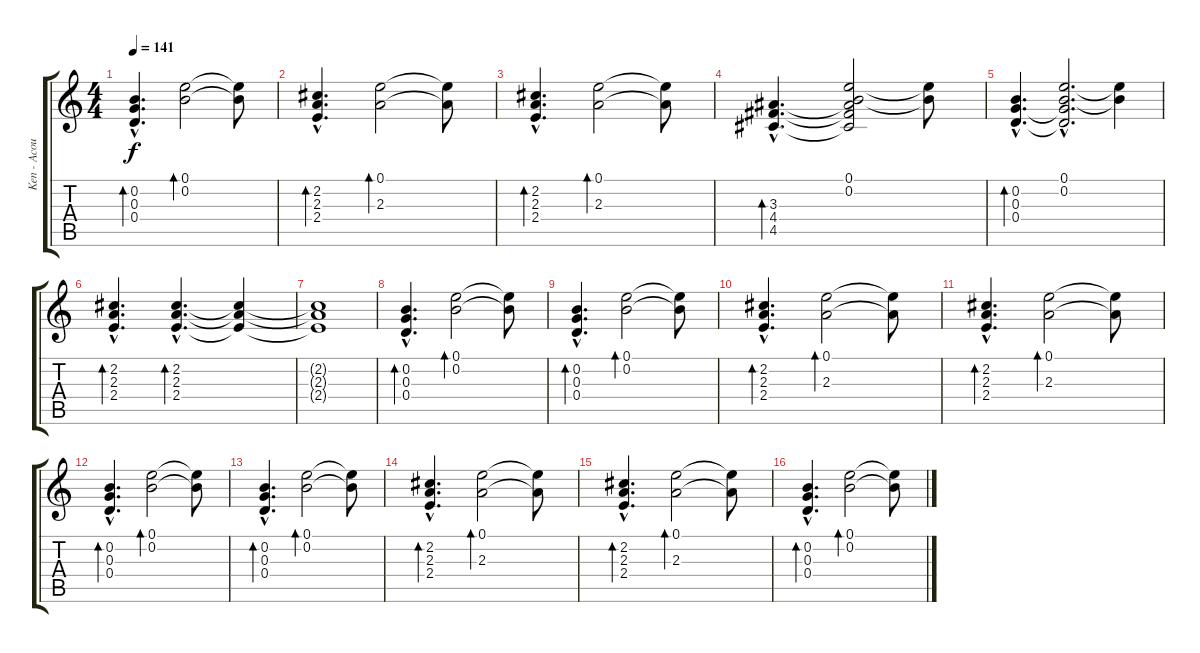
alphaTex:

\track ("Ken - Acoustic" "Ken - Acou") {instrument acousticguitarsteel}
\staff {score tabs}
\tuning (E4 B3 G3 D3 A2 E2) {hide}
\ts (4 4)
\tempo 141
\clef g2
\ks c
(0.2{hac} 0.3{hac} 0.4{hac}).4{d bd 240 dy f} (0.1 0.2).2{bd 240} (0.1{t} 0.2{t}).8 |
(2.2{hac} 2.3{hac} 2.4{hac}).4{d bd 240} (0.1 2.3).2{bd 240} (0.1{t} 2.3{t}).8 |
(2.2{hac} 2.3{hac} 2.4{hac}).4{d bd 240} (0.1 2.3).2{bd 240} (0.1{t} 2.3{t}).8 |
(3.3{hac} 4.4{hac} 4.5{hac}).4{d bd 240} (0.1 0.2 3.3{t} 4.4{t} 4.5{t}).2 (0.1{t} 0.2{t}).8 |
(0.2{hac} 0.3{hac} 0.4{hac}).4{d bd 240} (0.1{hac} 0.2{hac} 0.3{hac t} 0.4{hac t}).2{d} (0.1{t} 0.2{t}).4 |
(2.2{hac} 2.3{hac} 2.4{hac}).4{d bd 240} (2.2{hac} 2.3{hac} 2.4{hac}).4{d bd 240} (2.2{t} 2.3{t} 2.4{t}).4 |
(2.2{t} 2.3{t} 2.4{t}).1 |
(0.2{hac} 0.3{hac} 0.4{hac}).4{d bd 240} (0.1 0.2).2{bd 240} (0.1{t} 0.2{t}).8 |
(0.2{hac} 0.3{hac} 0.4{hac}).4{d bd 240} (0.1 0.2).2{bd 240} (0.1{t} 0.2{t}).8 |
(2.2{hac} 2.3{hac} 2.4{hac}).4{d bd 240} (0.1 2.3).2{bd 240} (0.1{t} 2.3{t}).8 |
(2.2{hac} 2.3{hac} 2.4{hac}).4{d bd 240} (0.1 2.3).2{bd 240} (0.1{t} 2.3{t}).8 |
(0.2{hac} 0.3{hac} 0.4{hac}).4{d bd 240} (0.1 0.2).2{bd 240} (0.1{t} 0.2{t}).8 |
(0.2{hac} 0.3{hac} 0.4{hac}).4{d bd 240} (0.1 0.2).2{bd 240} (0.1{t} 0.2{t}).8 |
(2.2{hac} 2.3{hac} 2.4{hac}).4{d bd 240} (0.1 2.3).2{bd 240} (0.1{t} 2.3{t}).8 |
(2.2{hac} 2.3{hac} 2.4{hac}).4{d bd 240} (0.1 2.3).2{bd 240} (0.1{t} 2.3{t}).8 |
(0.2{hac} 0.3{hac} 0.4{hac}).4{d bd 240} (0.1 0.2).2{bd 240} (0.1{t} 0.2{t}).8
